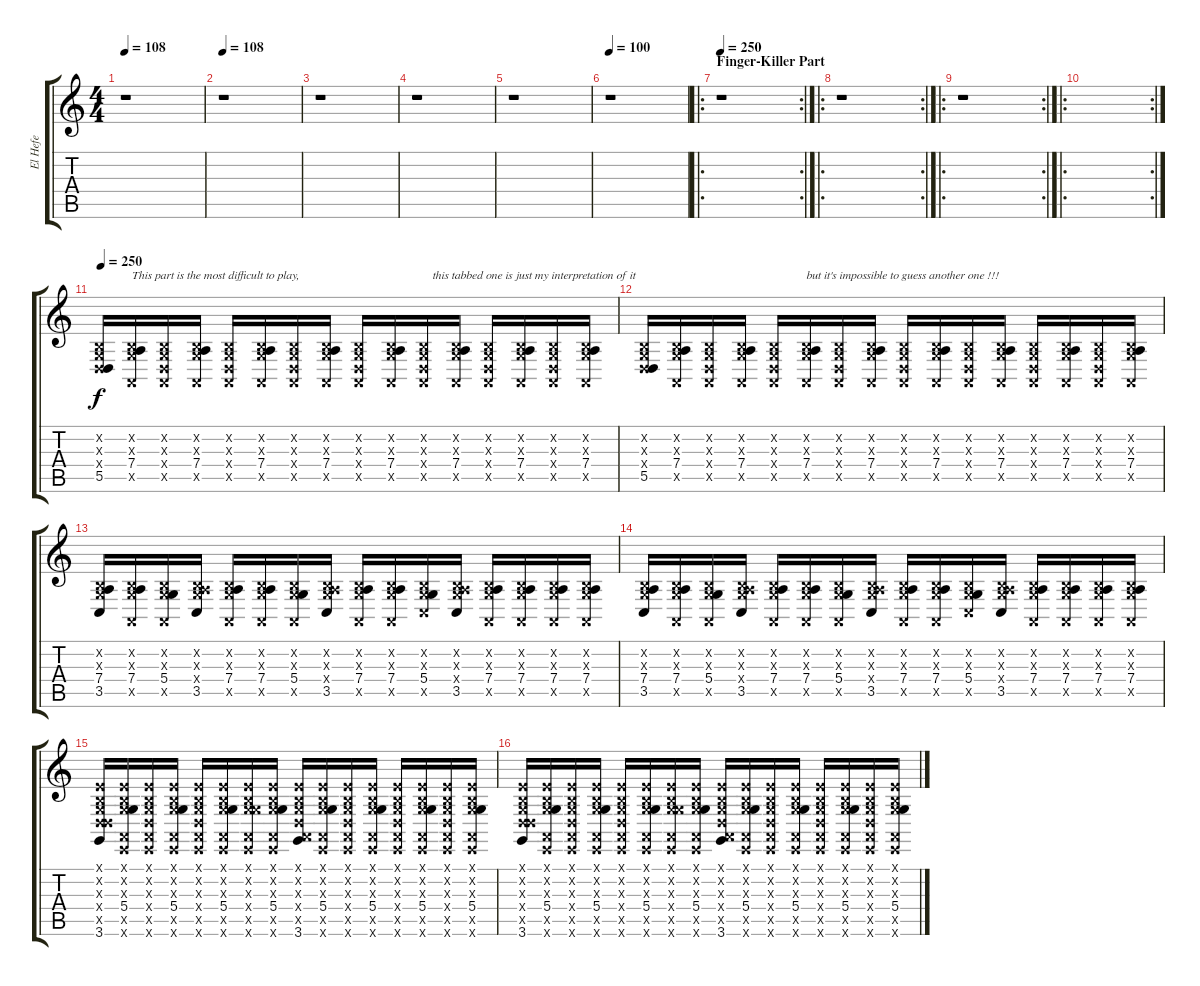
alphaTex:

\track ("El Hefe" "El Hefe") {instrument trombone}
\staff {score tabs}
\tuning (E4 B3 G3 D3 A2 E2) {hide}
\ts (4 4)
\tempo 108
\clef g2
\ks c
r.1{dy f} |
\tempo 108
r.1 |
r.1 |
r.1 |
r.1 |
\tempo 159
\tempo 100
r.1 |
\ro
\rc 2
\section ("" "Finger-Killer Part")
\tempo 250
r.1 |
\ro
\rc 2
r.1 |
\ro
\rc 2
r.1 |
\ro
\rc 2
|
\tempo 250
(0.2{x} 0.3{x} 0.4{x} 5.5).16{volume 7 instrument overdrivenguitar} (0.2{x} 0.3{x} 7.4 0.5{x}).16{txt "This part is the most difficult to play,"} (0.2{x} 0.3{x} 0.4{x} 0.5{x}).16 (0.2{x} 0.3{x} 7.4 0.5{x}).16 (0.2{x} 0.3{x} 0.4{x} 0.5{x}).16 (0.2{x} 0.3{x} 7.4 0.5{x}).16 (0.2{x} 0.3{x} 0.4{x} 0.5{x}).16 (0.2{x} 0.3{x} 7.4 0.5{x}).16 (0.2{x} 0.3{x} 0.4{x} 0.5{x}).16 (0.2{x} 0.3{x} 7.4 0.5{x}).16 (0.2{x} 0.3{x} 0.4{x} 0.5{x}).16{txt "   this tabbed one is just my interpretation of it"} (0.2{x} 0.3{x} 7.4 0.5{x}).16 (0.2{x} 0.3{x} 0.4{x} 0.5{x}).16 (0.2{x} 0.3{x} 7.4 0.5{x}).16 (0.2{x} 0.3{x} 0.4{x} 0.5{x}).16 (0.2{x} 0.3{x} 7.4 0.5{x}).16 |
(0.2{x} 0.3{x} 0.4{x} 5.5).16 (0.2{x} 0.3{x} 7.4 0.5{x}).16 (0.2{x} 0.3{x} 0.4{x} 0.5{x}).16 (0.2{x} 0.3{x} 7.4 0.5{x}).16 (0.2{x} 0.3{x} 0.4{x} 0.5{x}).16 (0.2{x} 0.3{x} 7.4 0.5{x}).16{txt "but it's impossible to guess another one !!!"} (0.2{x} 0.3{x} 0.4{x} 0.5{x}).16 (0.2{x} 0.3{x} 7.4 0.5{x}).16 (0.2{x} 0.3{x} 0.4{x} 0.5{x}).16 (0.2{x} 0.3{x} 7.4 0.5{x}).16 (0.2{x} 0.3{x} 0.4{x} 0.5{x}).16 (0.2{x} 0.3{x} 7.4 0.5{x}).16 (0.2{x} 0.3{x} 0.4{x} 0.5{x}).16 (0.2{x} 0.3{x} 7.4 0.5{x}).16 (0.2{x} 0.3{x} 0.4{x} 0.5{x}).16 (0.2{x} 0.3{x} 7.4 0.5{x}).16 |
(0.2{x} 0.3{x} 7.4 3.5).16 (0.2{x} 0.3{x} 7.4 0.5{x}).16 (0.2{x} 0.3{x} 5.4 0.5{x}).16 (0.2{x} 0.3{x} 7.4{x} 3.5).16 (0.2{x} 0.3{x} 7.4 0.5{x}).16 (0.2{x} 0.3{x} 7.4 0.5{x}).16 (0.2{x} 0.3{x} 5.4 0.5{x}).16 (0.2{x} 0.3{x} 7.4{x} 3.5).16 (0.2{x} 0.3{x} 7.4 0.5{x}).16 (0.2{x} 0.3{x} 7.4 0.5{x}).16 (0.2{x} 0.3{x} 5.4 3.5{x}).16 (0.2{x} 0.3{x} 7.4{x} 3.5).16 (0.2{x} 0.3{x} 7.4 0.5{x}).16 (0.2{x} 0.3{x} 7.4 0.5{x}).16 (0.2{x} 0.3{x} 7.4 0.5{x}).16 (0.2{x} 0.3{x} 7.4 0.5{x}).16 |
(0.2{x} 0.3{x} 7.4 3.5).16 (0.2{x} 0.3{x} 7.4 0.5{x}).16 (0.2{x} 0.3{x} 5.4 0.5{x}).16 (0.2{x} 0.3{x} 7.4{x} 3.5).16 (0.2{x} 0.3{x} 7.4 0.5{x}).16 (0.2{x} 0.3{x} 7.4 0.5{x}).16 (0.2{x} 0.3{x} 5.4 0.5{x}).16 (0.2{x} 0.3{x} 7.4{x} 3.5).16 (0.2{x} 0.3{x} 7.4 0.5{x}).16 (0.2{x} 0.3{x} 7.4 0.5{x}).16 (0.2{x} 0.3{x} 5.4 3.5{x}).16 (0.2{x} 0.3{x} 7.4{x} 3.5).16 (0.2{x} 0.3{x} 7.4 0.5{x}).16 (0.2{x} 0.3{x} 7.4 0.5{x}).16 (0.2{x} 0.3{x} 7.4 0.5{x}).16 (0.2{x} 0.3{x} 7.4 0.5{x}).16 |
(0.1{x} 0.2{x} 0.3{x} 0.4{x} 5.5{x} 3.6).16 (0.1{x} 0.2{x} 0.3{x} 5.4 0.5{x} 0.6{x}).16 (0.1{x} 0.2{x} 0.3{x} 0.4{x} 0.5{x} 0.6{x}).16 (0.1{x} 0.2{x} 0.3{x} 5.4 0.5{x} 0.6{x}).16 (0.1{x} 0.2{x} 0.3{x} 0.4{x} 0.5{x} 0.6{x}).16 (0.1{x} 0.2{x} 0.3{x} 5.4 0.5{x} 0.6{x}).16 (0.1{x} 0.2{x} 0.3{x} 5.4{x} 0.5{x} 0.6{x}).16 (0.1{x} 0.2{x} 0.3{x} 5.4 0.5{x} 0.6{x}).16 (0.1{x} 0.2{x} 0.3{x} 0.4{x} 0.5{x} 3.6).16 (0.1{x} 0.2{x} 0.3{x} 5.4 0.5{x} 0.6{x}).16 (0.1{x} 0.2{x} 0.3{x} 0.4{x} 0.5{x} 0.6{x}).16 (0.1{x} 0.2{x} 0.3{x} 5.4 0.5{x} 0.6{x}).16 (0.1{x} 0.2{x} 0.3{x} 0.4{x} 0.5{x} 0.6{x}).16 (0.1{x} 0.2{x} 0.3{x} 5.4 0.5{x} 0.6{x}).16 (0.1{x} 0.2{x} 0.3{x} 0.4{x} 0.5{x} 0.6{x}).16 (0.1{x} 0.2{x} 0.3{x} 5.4 0.5{x} 0.6{x}).16 |
(0.1{x} 0.2{x} 0.3{x} 0.4{x} 5.5{x} 3.6).16 (0.1{x} 0.2{x} 0.3{x} 5.4 0.5{x} 0.6{x}).16 (0.1{x} 0.2{x} 0.3{x} 0.4{x} 0.5{x} 0.6{x}).16 (0.1{x} 0.2{x} 0.3{x} 5.4 0.5{x} 0.6{x}).16 (0.1{x} 0.2{x} 0.3{x} 0.4{x} 0.5{x} 0.6{x}).16 (0.1{x} 0.2{x} 0.3{x} 5.4 0.5{x} 0.6{x}).16 (0.1{x} 0.2{x} 0.3{x} 5.4{x} 0.5{x} 0.6{x}).16 (0.1{x} 0.2{x} 0.3{x} 5.4 0.5{x} 0.6{x}).16 (0.1{x} 0.2{x} 0.3{x} 0.4{x} 0.5{x} 3.6).16 (0.1{x} 0.2{x} 0.3{x} 5.4 0.5{x} 0.6{x}).16 (0.1{x} 0.2{x} 0.3{x} 0.4{x} 0.5{x} 0.6{x}).16 (0.1{x} 0.2{x} 0.3{x} 5.4 0.5{x} 0.6{x}).16 (0.1{x} 0.2{x} 0.3{x} 0.4{x} 0.5{x} 0.6{x}).16 (0.1{x} 0.2{x} 0.3{x} 5.4 0.5{x} 0.6{x}).16 (0.1{x} 0.2{x} 0.3{x} 0.4{x} 0.5{x} 0.6{x}).16 (0.1{x} 0.2{x} 0.3{x} 5.4 0.5{x} 0.6{x}).16
